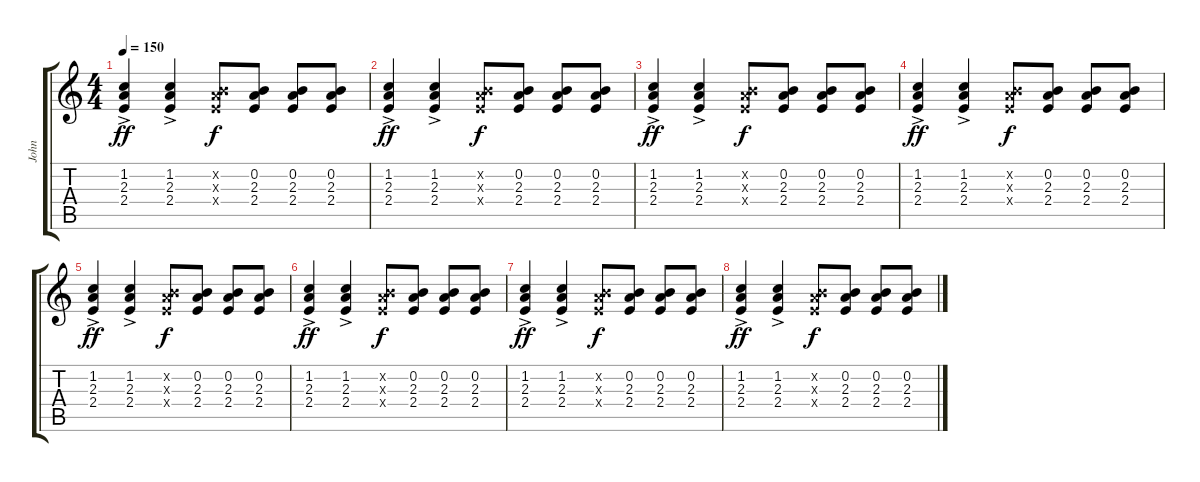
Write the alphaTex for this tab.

\track ("John " "John ") {instrument electricguitarclean}
\staff {score tabs}
\tuning (E4 B3 G3 D3 A2 E2) {hide}
\ts (4 4)
\tempo 150
\clef g2
\ks c
(1.2{ac} 2.3 2.4).4{dy ff} (1.2{ac} 2.3 2.4).4 (0.2{x} 2.3{x} 2.4{x}).8{dy f} (0.2 2.3 2.4).8 (0.2 2.3 2.4).8 (0.2 2.3 2.4).8 |
(1.2{ac} 2.3 2.4).4{dy ff} (1.2{ac} 2.3 2.4).4 (0.2{x} 2.3{x} 2.4{x}).8{dy f} (0.2 2.3 2.4).8 (0.2 2.3 2.4).8 (0.2 2.3 2.4).8 |
(1.2{ac} 2.3 2.4).4{dy ff} (1.2{ac} 2.3 2.4).4 (0.2{x} 2.3{x} 2.4{x}).8{dy f} (0.2 2.3 2.4).8 (0.2 2.3 2.4).8 (0.2 2.3 2.4).8 |
(1.2{ac} 2.3 2.4).4{dy ff} (1.2{ac} 2.3 2.4).4 (0.2{x} 2.3{x} 2.4{x}).8{dy f} (0.2 2.3 2.4).8 (0.2 2.3 2.4).8 (0.2 2.3 2.4).8 |
(1.2{ac} 2.3 2.4).4{dy ff} (1.2{ac} 2.3 2.4).4 (0.2{x} 2.3{x} 2.4{x}).8{dy f} (0.2 2.3 2.4).8 (0.2 2.3 2.4).8 (0.2 2.3 2.4).8 |
(1.2{ac} 2.3 2.4).4{dy ff} (1.2{ac} 2.3 2.4).4 (0.2{x} 2.3{x} 2.4{x}).8{dy f} (0.2 2.3 2.4).8 (0.2 2.3 2.4).8 (0.2 2.3 2.4).8 |
(1.2{ac} 2.3 2.4).4{dy ff} (1.2{ac} 2.3 2.4).4 (0.2{x} 2.3{x} 2.4{x}).8{dy f} (0.2 2.3 2.4).8 (0.2 2.3 2.4).8 (0.2 2.3 2.4).8 |
(1.2{ac} 2.3 2.4).4{dy ff} (1.2{ac} 2.3 2.4).4 (0.2{x} 2.3{x} 2.4{x}).8{dy f} (0.2 2.3 2.4).8 (0.2 2.3 2.4).8 (0.2 2.3 2.4).8
